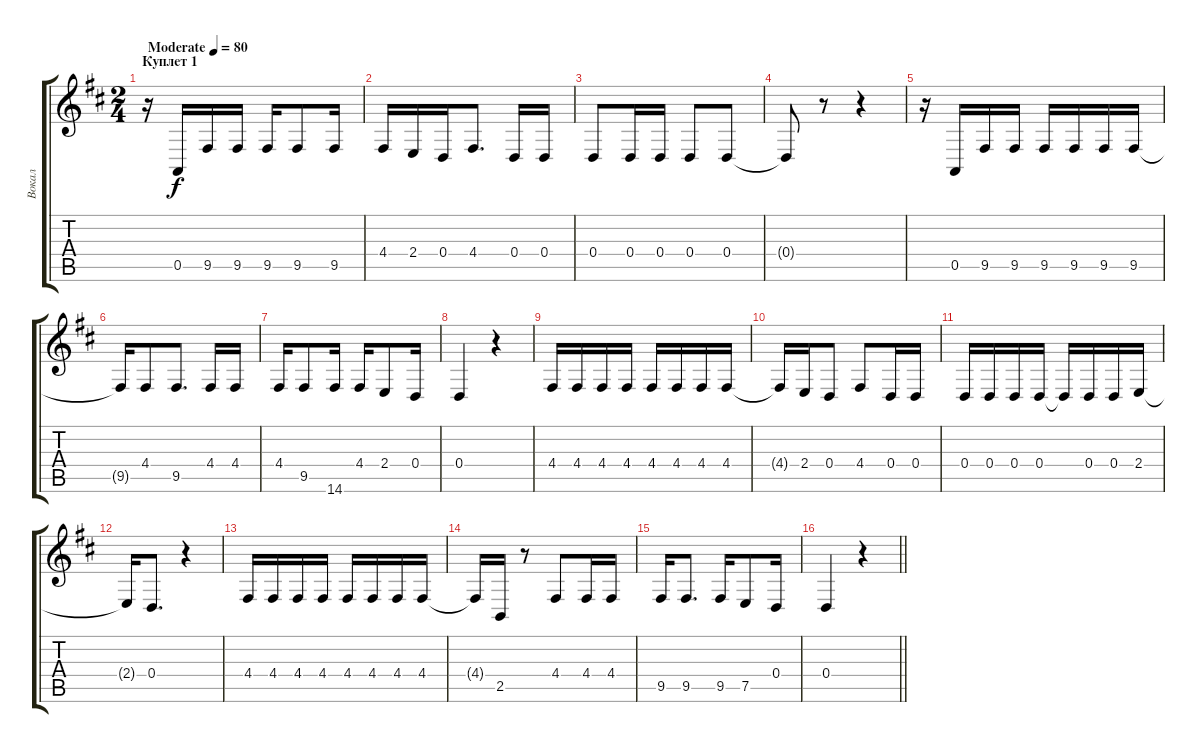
\track ("Вокал" "Вокал") {instrument lead1square}
\staff {score tabs}
\tuning (E4 B3 G3 D3 A2 E2) {hide}
\ts (2 4)
\section ("" "Куплет 1")
\tempo (80 "Moderate")
\clef g2
\ks d
r.16{dy f instrument lead1square} 0.5.16 9.5.16 9.5.16 9.5.16 9.5.8 9.5.16 |
4.4.16 2.4.16 0.4.16 4.4.8{d} 0.4.16 0.4.16 |
0.4.8 0.4.16 0.4.16 0.4.8 0.4.8 |
0.4{t}.8 r.8 r.4 |
r.16 0.5.16 9.5.16 9.5.16 9.5.16 9.5.16 9.5.16 9.5.16 |
9.5{t}.16 4.4.8 9.5.8{d} 4.4.16 4.4.16 |
4.4.16 9.5.8 14.6.16 4.4.16 2.4.8 0.4.16 |
0.4.4 r.4 |
4.4.16 4.4.16 4.4.16 4.4.16 4.4.16 4.4.16 4.4.16 4.4.16 |
4.4{t}.16 2.4.16 0.4.8 4.4.8 0.4.16 0.4.16 |
0.4.16 0.4.16 0.4.16 0.4.16 0.4{t}.16 0.4.16 0.4.16 2.4.16 |
2.4{t}.16 0.4.8{d} r.4 |
4.4.16 4.4.16 4.4.16 4.4.16 4.4.16 4.4.16 4.4.16 4.4.16 |
4.4{t}.16 2.5.16 r.8 4.4.8 4.4.16 4.4.16 |
9.5.16 9.5.8{d} 9.5.16 7.5.8 0.4.16 |
\barLineRight lightlight
0.4.4 r.4
